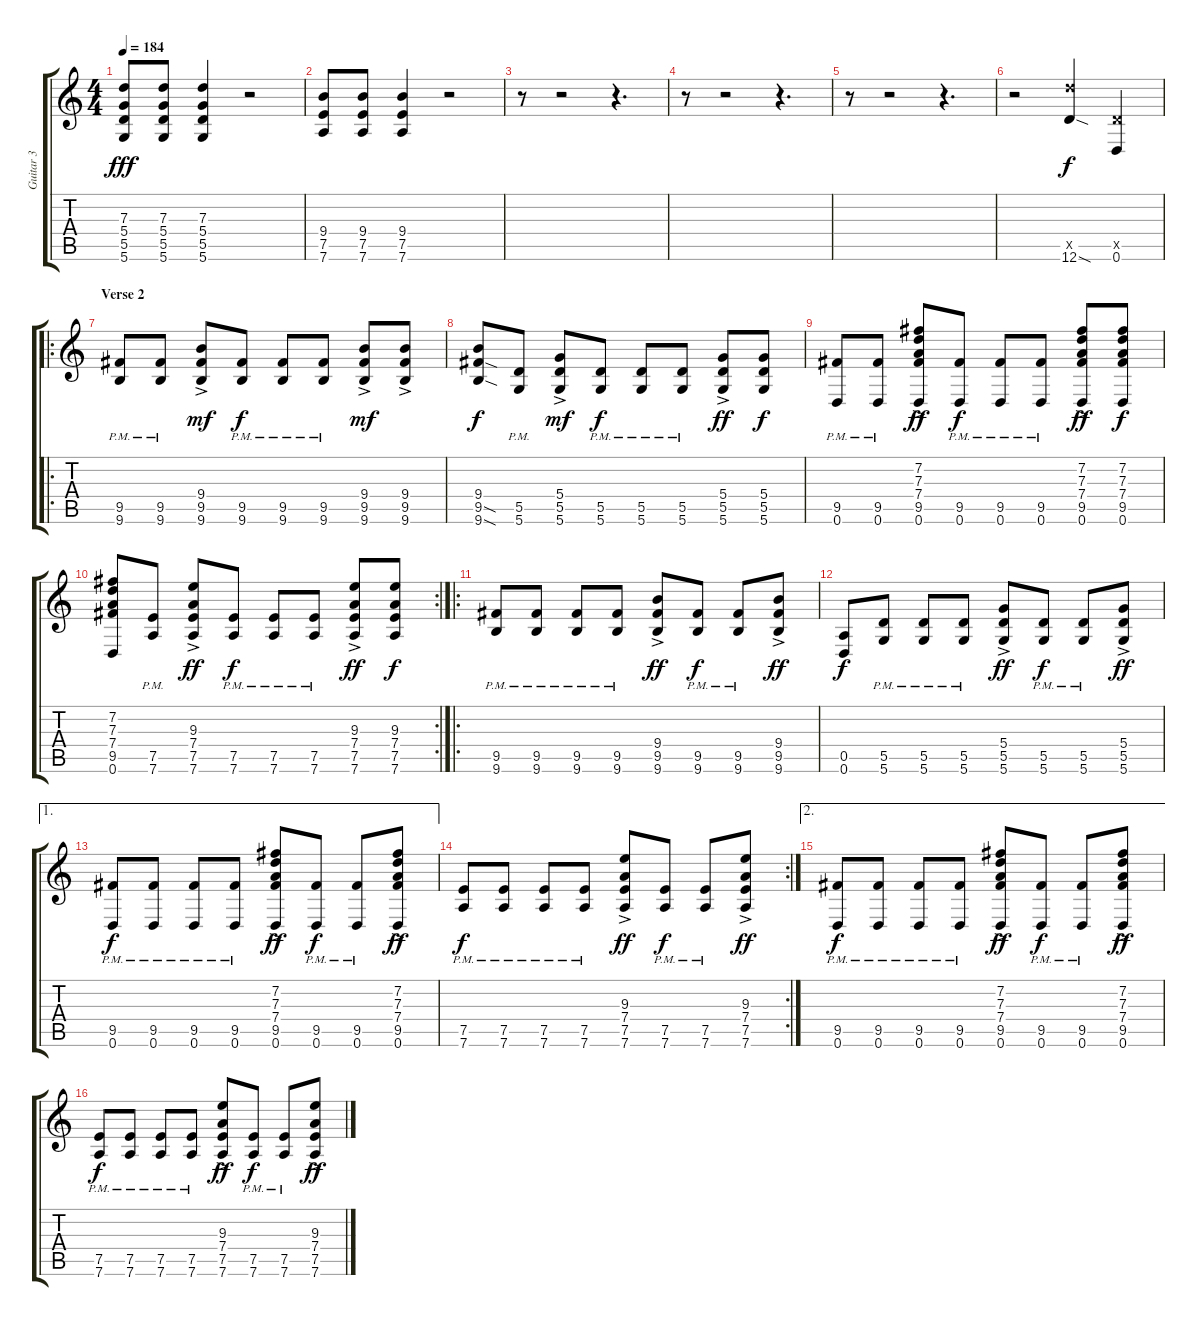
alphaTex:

\track ("Guitar 3" "Guitar 3") {instrument distortionguitar}
\staff {score tabs}
\tuning (E4 B3 G3 D3 A2 D2) {hide}
\ts (4 4)
\tempo 184
\clef g2
\ks c
(7.3 5.4 5.5 5.6).8{dy fff} (7.3 5.4 5.5 5.6).8 (7.3 5.4 5.5 5.6).4 r.2 |
(9.4 7.5 7.6).8 (9.4 7.5 7.6).8 (9.4 7.5 7.6).4 r.2 |
r.8 r.2 r.4{d} |
r.8 r.2 r.4{d} |
r.8 r.2 r.4{d} |
r.2 (17.5{x} 12.6{sod}).4{dy f} (5.5{x} 0.6).4 |
\ro
\section ("" "Verse 2")
(9.5{pm} 9.6{pm}).8 (9.5{pm} 9.6{pm}).8 (9.4{ac} 9.5{ac} 9.6{ac}).8{dy mf} (9.5{pm} 9.6{pm}).8{dy f} (9.5{pm} 9.6{pm}).8 (9.5{pm} 9.6{pm}).8 (9.4{ac} 9.5{ac} 9.6{ac}).8{dy mf} (9.4{ac} 9.5{ac} 9.6{ac}).8 |
(9.4 9.5{sod} 9.6{sod}).8{dy f} (5.5{pm} 5.6{pm}).8 (5.4{ac} 5.5{ac} 5.6{ac}).8{dy mf} (5.5{pm} 5.6{pm}).8{dy f} (5.5{pm} 5.6{pm}).8 (5.5{pm} 5.6{pm}).8 (5.4 5.5 5.6{ac}).8{dy ff} (5.4 5.5 5.6).8{dy f} |
(9.5{pm} 0.6{pm}).8 (9.5{pm} 0.6{pm}).8 (7.2{ac} 7.3 7.4 9.5 0.6).8{dy ff} (9.5{pm} 0.6{pm}).8{dy f} (9.5{pm} 0.6{pm}).8 (9.5{pm} 0.6{pm}).8 (7.2 7.3 7.4{ac} 9.5 0.6).8{dy ff} (7.2 7.3 7.4 9.5 0.6).8{dy f} |
\rc 2
(7.2 7.3 7.4 9.5 0.6).8 (7.5{pm} 7.6{pm}).8 (9.3{ac} 7.4 7.5 7.6).8{dy ff} (7.5{pm} 7.6{pm}).8{dy f} (7.5{pm} 7.6{pm}).8 (7.5{pm} 7.6{pm}).8 (9.3 7.4{ac} 7.5 7.6).8{dy ff} (9.3 7.4 7.5 7.6).8{dy f} |
\ro
(9.5{pm} 9.6{pm}).8 (9.5{pm} 9.6{pm}).8 (9.5{pm} 9.6{pm}).8 (9.5{pm} 9.6{pm}).8 (9.4{ac} 9.5 9.6).8{dy ff} (9.5{pm} 9.6{pm}).8{dy f} (9.5{pm} 9.6{pm}).8 (9.4{ac} 9.5 9.6).8{dy ff} |
(0.5 0.6).8{dy f} (5.5{pm} 5.6{pm}).8 (5.5{pm} 5.6{pm}).8 (5.5{pm} 5.6{pm}).8 (5.4 5.5{ac} 5.6).8{dy ff} (5.5{pm} 5.6{pm}).8{dy f} (5.5{pm} 5.6{pm}).8 (5.4 5.5{ac} 5.6).8{dy ff} |
\ae 1
(9.5{pm} 0.6{pm}).8{dy f} (9.5{pm} 0.6{pm}).8 (9.5{pm} 0.6{pm}).8 (9.5{pm} 0.6{pm}).8 (7.2{ac} 7.3 7.4 9.5 0.6).8{dy ff} (9.5{pm} 0.6{pm}).8{dy f} (9.5{pm} 0.6{pm}).8 (7.2{ac} 7.3 7.4 9.5 0.6).8{dy ff} |
\rc 2
(7.5{pm} 7.6{pm}).8{dy f} (7.5{pm} 7.6{pm}).8 (7.5{pm} 7.6{pm}).8 (7.5{pm} 7.6{pm}).8 (9.3{ac} 7.4 7.5 7.6).8{dy ff} (7.5{pm} 7.6{pm}).8{dy f} (7.5{pm} 7.6{pm}).8 (9.3{ac} 7.4 7.5 7.6).8{dy ff} |
\ae 2
(9.5{pm} 0.6{pm}).8{dy f} (9.5{pm} 0.6{pm}).8 (9.5{pm} 0.6{pm}).8 (9.5{pm} 0.6{pm}).8 (7.2{ac} 7.3 7.4 9.5 0.6).8{dy ff} (9.5{pm} 0.6{pm}).8{dy f} (9.5{pm} 0.6{pm}).8 (7.2{ac} 7.3 7.4 9.5 0.6).8{dy ff} |
(7.5{pm} 7.6{pm}).8{dy f} (7.5{pm} 7.6{pm}).8 (7.5{pm} 7.6{pm}).8 (7.5{pm} 7.6{pm}).8 (9.3{ac} 7.4 7.5 7.6).8{dy ff} (7.5{pm} 7.6{pm}).8{dy f} (7.5{pm} 7.6{pm}).8 (9.3{ac} 7.4 7.5 7.6).8{dy ff}
